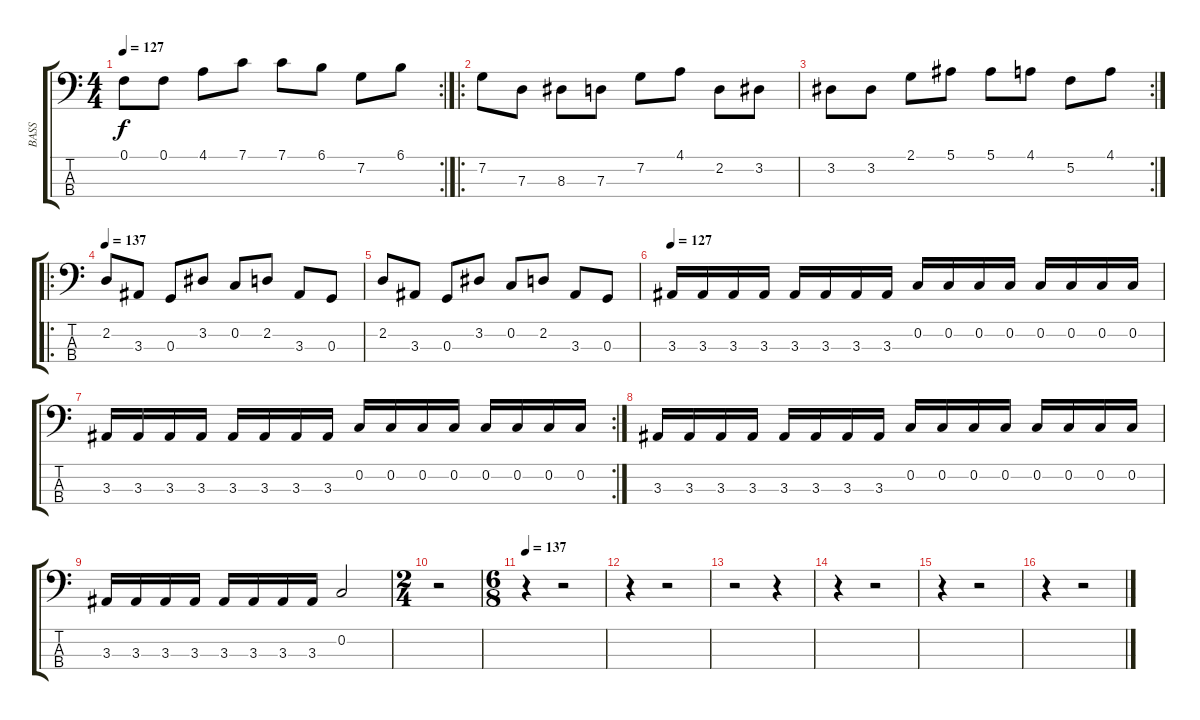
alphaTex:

\track ("BASS" "BASS") {instrument electricbassfinger}
\staff {score tabs}
\tuning (F2 C2 G1 D1) {hide}
\rc 2
\ts (4 4)
\tempo 127
\clef f4
\ks c
0.1.8{dy f} 0.1.8 4.1.8 7.1.8 7.1.8 6.1.8 7.2.8 6.1.8 |
\ro
7.2.8 7.3.8 8.3.8 7.3.8 7.2.8 4.1.8 2.2.8 3.2.8 |
\rc 2
3.2.8 3.2.8 2.1.8 5.1.8 5.1.8 4.1.8 5.2.8 4.1.8 |
\ro
\tempo 137
2.2.8 3.3.8 0.3.8 3.2.8 0.2.8 2.2.8 3.3.8 0.3.8 |
2.2.8 3.3.8 0.3.8 3.2.8 0.2.8 2.2.8 3.3.8 0.3.8 |
\tempo 127
3.3.16 3.3.16 3.3.16 3.3.16 3.3.16 3.3.16 3.3.16 3.3.16 0.2.16 0.2.16 0.2.16 0.2.16 0.2.16 0.2.16 0.2.16 0.2.16 |
\rc 2
3.3.16 3.3.16 3.3.16 3.3.16 3.3.16 3.3.16 3.3.16 3.3.16 0.2.16 0.2.16 0.2.16 0.2.16 0.2.16 0.2.16 0.2.16 0.2.16 |
3.3.16 3.3.16 3.3.16 3.3.16 3.3.16 3.3.16 3.3.16 3.3.16 0.2.16 0.2.16 0.2.16 0.2.16 0.2.16 0.2.16 0.2.16 0.2.16 |
3.3.16 3.3.16 3.3.16 3.3.16 3.3.16 3.3.16 3.3.16 3.3.16 0.2.2 |
\ts (2 4)
r.2 |
\ts (6 8)
\tempo 137
r.4 r.2 |
r.4 r.2 |
r.2 r.4 |
r.4 r.2 |
r.4 r.2 |
r.4 r.2
